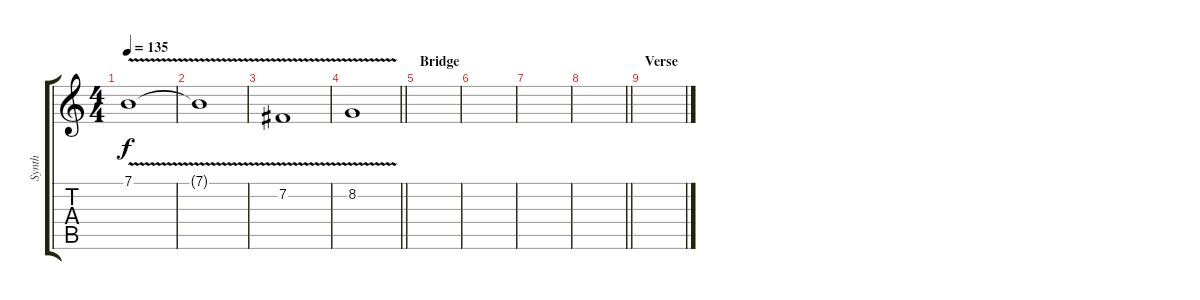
\track ("Synth" "Synth") {instrument ocarina}
\staff {score tabs}
\tuning (E4 B3 G3 D3 A2 E2) {hide}
\ts (4 4)
\tempo 135
\clef g2
\ks c
7.1{v}.1{dy f} |
7.1{t}.1 |
7.2{v}.1 |
\barLineRight lightlight
8.2{v}.1 |
\section ("" "Bridge")
|
|
|
\barLineRight lightlight
|
\section ("" "Verse")
